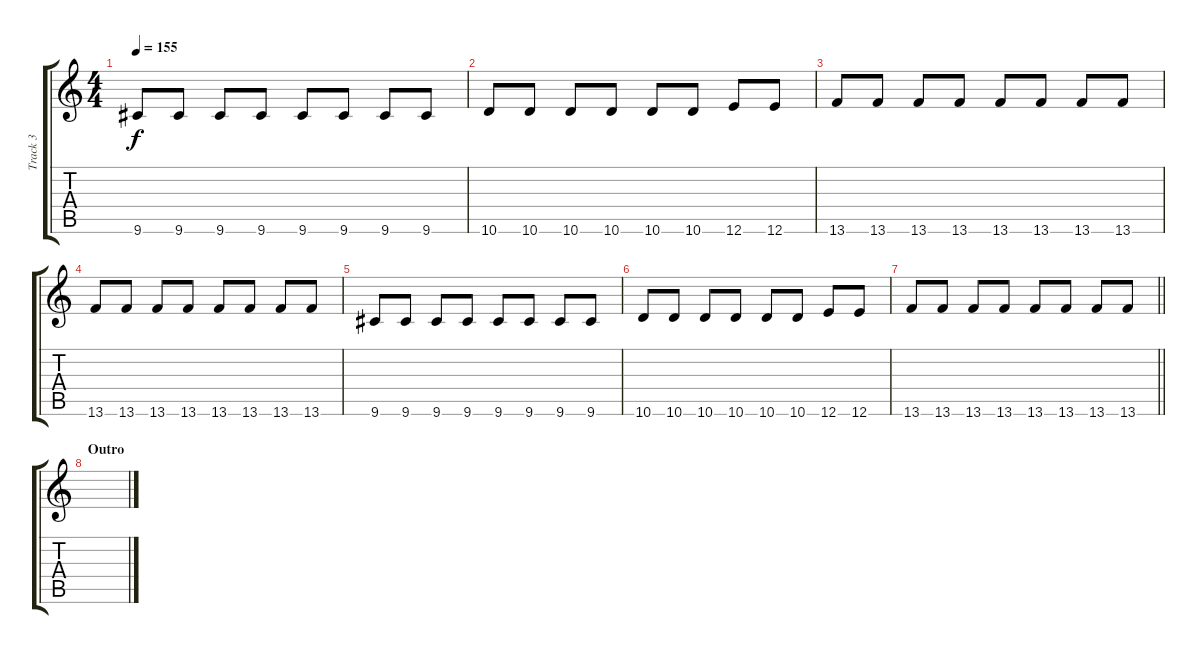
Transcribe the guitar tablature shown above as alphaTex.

\track ("Track 3" "Track 3") {instrument electricguitarjazz}
\staff {score tabs}
\tuning (E4 B3 G3 D3 A2 E2) {hide}
\ts (4 4)
\tempo 155
\clef g2
\ks c
9.6.8{dy f} 9.6.8 9.6.8 9.6.8 9.6.8 9.6.8 9.6.8 9.6.8 |
10.6.8 10.6.8 10.6.8 10.6.8 10.6.8 10.6.8 12.6.8 12.6.8 |
13.6.8 13.6.8 13.6.8 13.6.8 13.6.8 13.6.8 13.6.8 13.6.8 |
13.6.8 13.6.8 13.6.8 13.6.8 13.6.8 13.6.8 13.6.8 13.6.8 |
9.6.8 9.6.8 9.6.8 9.6.8 9.6.8 9.6.8 9.6.8 9.6.8 |
10.6.8 10.6.8 10.6.8 10.6.8 10.6.8 10.6.8 12.6.8 12.6.8 |
\barLineRight lightlight
13.6.8 13.6.8 13.6.8 13.6.8 13.6.8 13.6.8 13.6.8 13.6.8 |
\section ("" "Outro")
